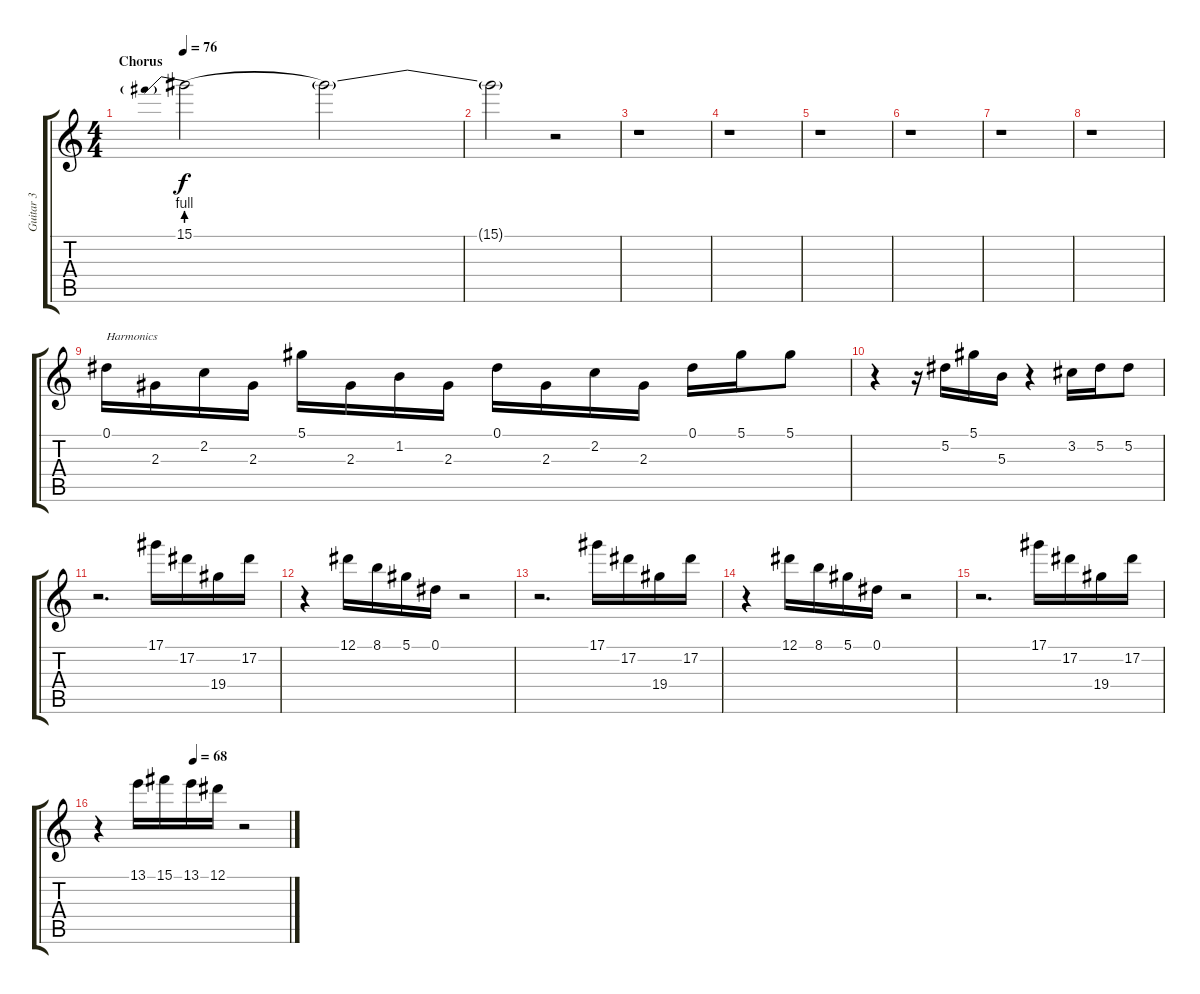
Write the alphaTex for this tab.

\track ("Guitar 3" "Guitar 3") {instrument distortionguitar}
\staff {score tabs}
\tuning (Eb4 Bb3 Gb3 Db3 Ab2 Eb2) {hide}
\ts (4 4)
\section ("" "Chorus")
\tempo 76
\clef g2
\ks c
15.1{be (prebend 0 4 60 4)}.2{dy f} 15.1{t}.2{volume 4} |
15.1{t}.2 r.2 |
r.1 |
r.1 |
r.1 |
r.1 |
r.1 |
r.1 |
0.1.16{txt "Harmonics" volume 7 instrument guitarharmonics} 2.3.16 2.2.16 2.3.16 5.1.16 2.3.16 1.2.16 2.3.16 0.1.16 2.3.16 2.2.16 2.3.16 0.1.16 5.1.16 5.1.8 |
r.4 r.16 5.2.16 5.1.16 5.3.16 r.4 3.2.16 5.2.16 5.2.8 |
r.2{d} 17.1.16 17.2.16 19.4.16 17.2.16 |
r.4 12.1.16 8.1.16 5.1.16 0.1.16 r.2 |
r.2{d} 17.1.16 17.2.16 19.4.16 17.2.16 |
r.4 12.1.16 8.1.16 5.1.16 0.1.16 r.2 |
r.2{d} 17.1.16 17.2.16 19.4.16 17.2.16 |
\tempo (68 0.5)
r.4 13.1.16 15.1.16 13.1.16 12.1.16 r.2
